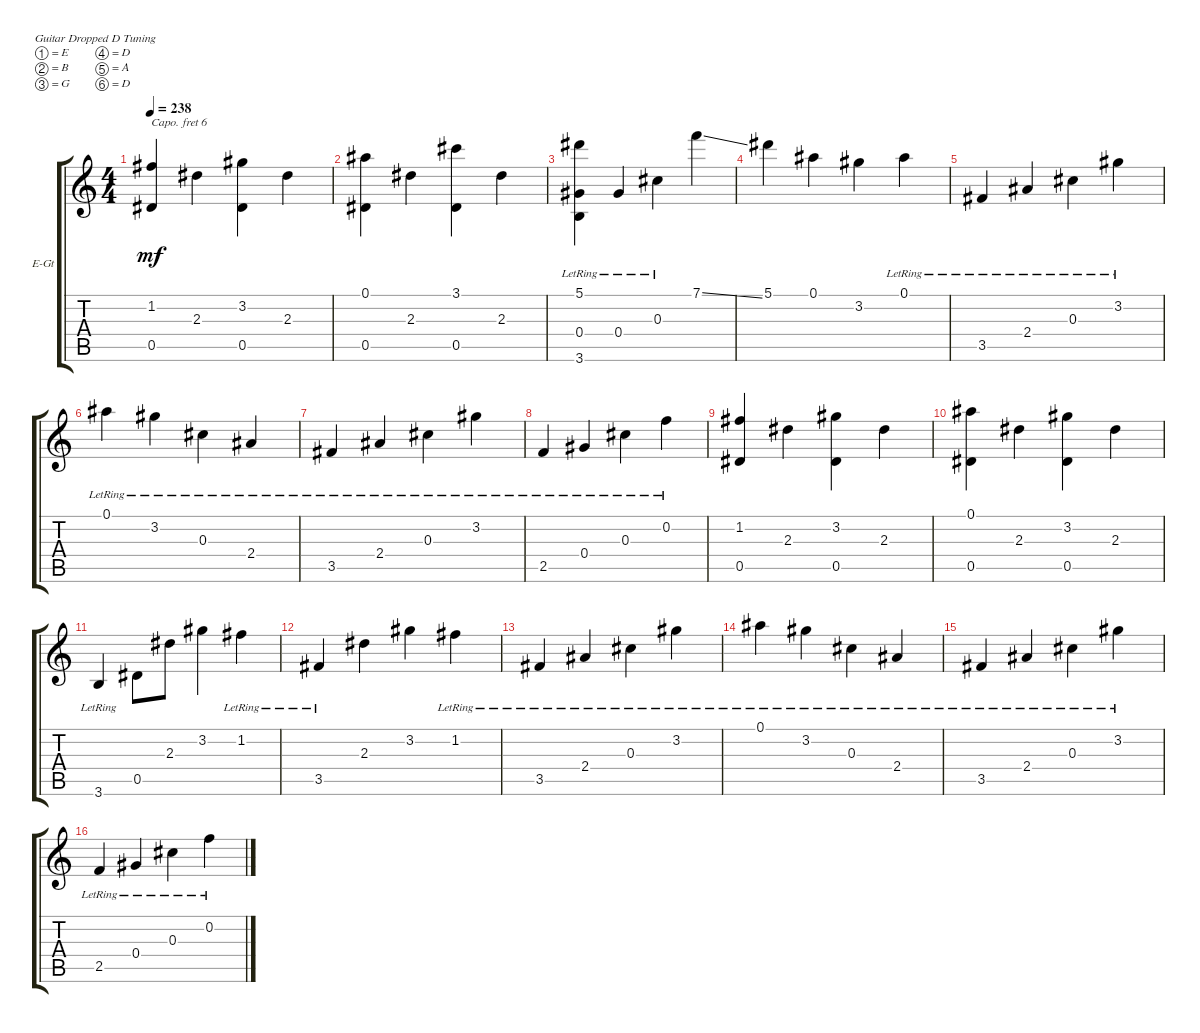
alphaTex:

\defaultSystemsLayout 4
\bracketExtendMode groupsimilarinstruments
\firstSystemTrackNameOrientation horizontal
\otherSystemsTrackNameOrientation horizontal
\track ("Electric Guitar" "E-Gt") {instrument electricguitarclean}
\staff {score tabs}
\capo 6
\tuning (E4 B3 G3 D3 A2 D2)
\ts (4 4)
\tempo 238
\clef g2
\ks c
(1.2 0.5).4{dy mf} 2.3.4 (3.2 0.5).4 2.3.4 |
(0.1 0.5).4 2.3.4 (3.1 0.5).4 2.3.4 |
(5.1{lr} 3.6{lr} 0.4{lr}).4 0.4{lr}.4 0.3{lr}.4 7.1{ss}.4 |
5.1.4 0.1.4 3.2.4 0.1{lr}.4 |
3.5{lr}.4 2.4{lr}.4 0.3{lr}.4 3.2{lr}.4 |
0.1{lr}.4 3.2{lr}.4 0.3{lr}.4 2.4{lr}.4 |
3.5{lr}.4 2.4{lr}.4 0.3{lr}.4 3.2{lr}.4 |
2.5{lr}.4 0.4{lr}.4 0.3{lr}.4 0.2{lr}.4 |
(1.2 0.5).4 2.3.4 (3.2 0.5).4 2.3.4 |
(0.1 0.5).4 2.3.4 (0.5 3.2).4 2.3.4 |
3.6{lr}.4 0.5.8 2.3.8{beam merge} 3.2.4 1.2{lr}.4 |
3.5{lr}.4 2.3.4 3.2.4 1.2{lr}.4 |
3.5{lr}.4 2.4{lr}.4 0.3{lr}.4 3.2{lr}.4 |
0.1{lr}.4 3.2{lr}.4 0.3{lr}.4 2.4{lr}.4 |
3.5{lr}.4 2.4{lr}.4 0.3{lr}.4 3.2{lr}.4 |
2.5{lr}.4 0.4{lr}.4 0.3{lr}.4 0.2{lr}.4
